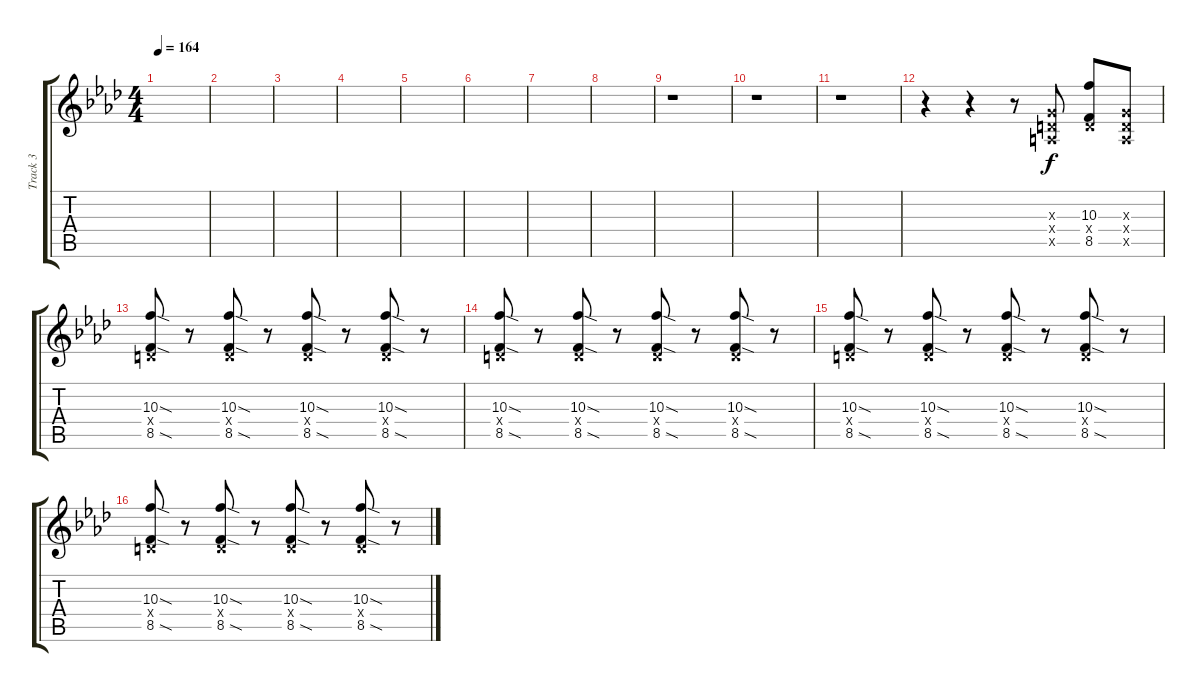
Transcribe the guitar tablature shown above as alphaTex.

\track ("Track 3" "Track 3") {instrument distortionguitar}
\staff {score tabs}
\tuning (E4 B3 G3 D3 A2 E2) {hide}
\ts (4 4)
\tempo 164
\clef g2
\ks ab
|
|
|
|
|
|
|
|
r.1 |
r.1 |
r.1 |
r.4 r.4 r.8 (0.3{x} 0.4{x} 0.5{x}).8{balance 0} (10.3 0.4{x} 8.5).8 (0.3{x} 0.4{x} 0.5{x}).8 |
(10.3{sod} 0.4{x} 8.5{sod}).8{balance 16} r.8 (10.3{sod} 0.4{x} 8.5{sod}).8 r.8 (10.3{sod} 0.4{x} 8.5{sod}).8 r.8 (10.3{sod} 0.4{x} 8.5{sod}).8 r.8 |
(10.3{sod} 0.4{x} 8.5{sod}).8 r.8 (10.3{sod} 0.4{x} 8.5{sod}).8 r.8 (10.3{sod} 0.4{x} 8.5{sod}).8 r.8 (10.3{sod} 0.4{x} 8.5{sod}).8 r.8 |
(10.3{sod} 0.4{x} 8.5{sod}).8 r.8 (10.3{sod} 0.4{x} 8.5{sod}).8 r.8 (10.3{sod} 0.4{x} 8.5{sod}).8 r.8 (10.3{sod} 0.4{x} 8.5{sod}).8 r.8 |
(10.3{sod} 0.4{x} 8.5{sod}).8 r.8 (10.3{sod} 0.4{x} 8.5{sod}).8 r.8 (10.3{sod} 0.4{x} 8.5{sod}).8 r.8 (10.3{sod} 0.4{x} 8.5{sod}).8 r.8
